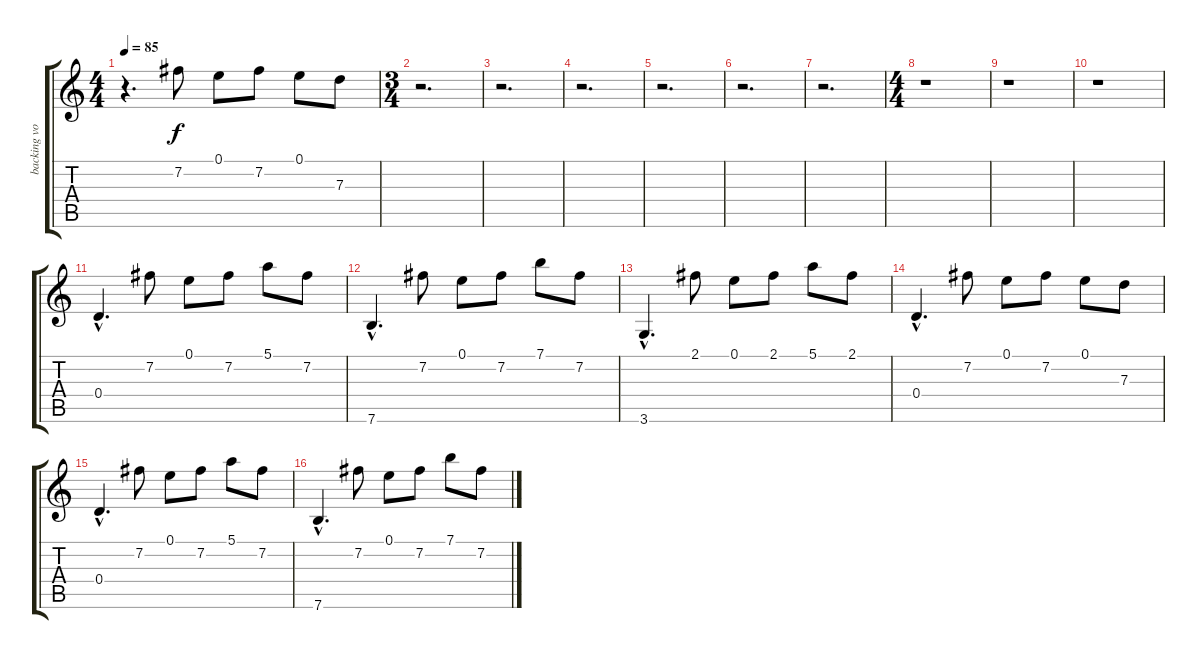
\track ("backing vocals" "backing vo") {instrument electricguitarmuted}
\staff {score tabs}
\tuning (E4 B3 G3 D3 A2 E2) {hide}
\ts (4 4)
\tempo 85
\clef g2
\ks c
r.4{d dy f} 7.2.8 0.1.8 7.2.8 0.1.8 7.3.8 |
\ts (3 4)
r.2{d} |
r.2{d} |
r.2{d} |
r.2{d} |
r.2{d} |
r.2{d} |
\ts (4 4)
r.1 |
r.1 |
r.1 |
0.4{hac}.4{d} 7.2.8 0.1.8 7.2.8 5.1.8 7.2.8 |
7.6{hac}.4{d} 7.2.8 0.1.8 7.2.8 7.1.8 7.2.8 |
3.6{hac}.4{d} 2.1.8 0.1.8 2.1.8 5.1.8 2.1.8 |
0.4{hac}.4{d} 7.2.8 0.1.8 7.2.8 0.1.8 7.3.8 |
0.4{hac}.4{d} 7.2.8 0.1.8 7.2.8 5.1.8 7.2.8 |
7.6{hac}.4{d} 7.2.8 0.1.8 7.2.8 7.1.8 7.2.8
